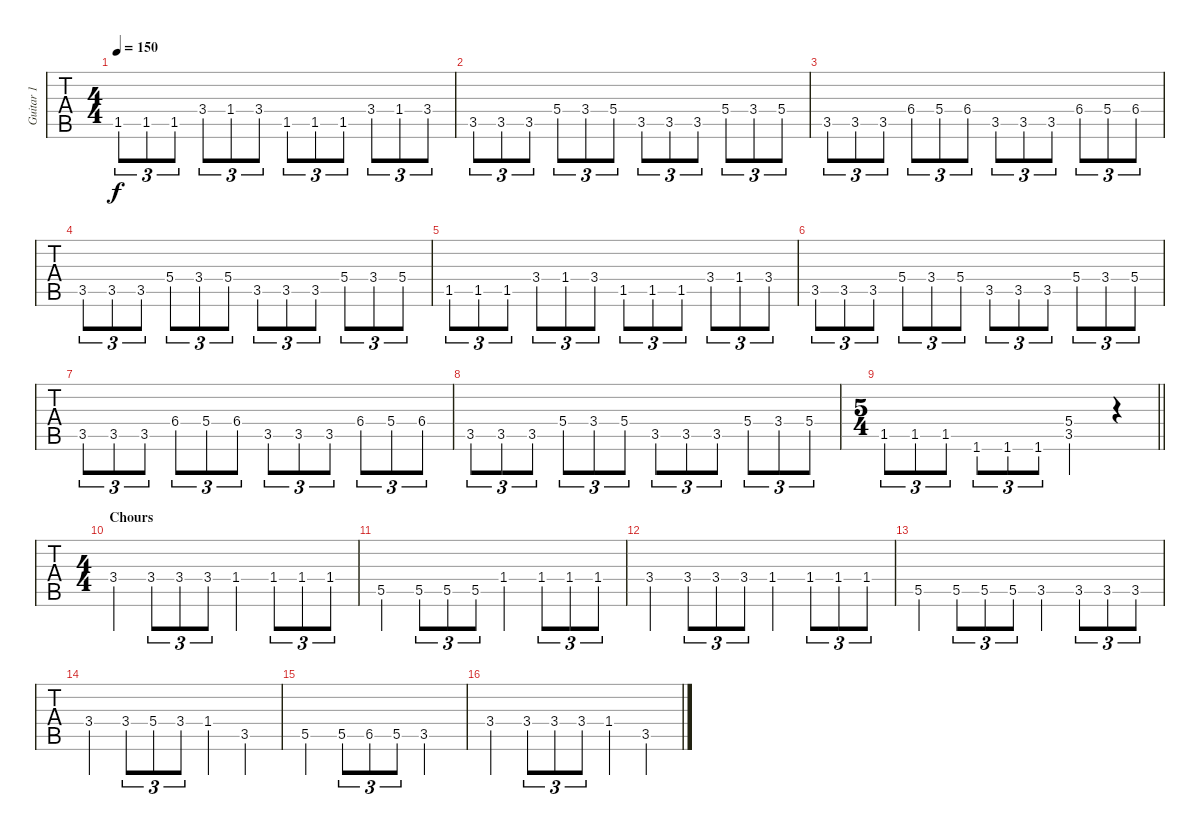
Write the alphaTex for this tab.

\track ("Guitar 1" "Guitar 1") {instrument distortionguitar}
\staff {tabs}
\tuning (E4 B3 G3 D3 A2 E2) {hide}
\ts (4 4)
\tempo 150
\clef g2
\ks c
1.5.8{tu (3 2) dy f} 1.5.8{tu (3 2)} 1.5.8{tu (3 2)} 3.4.8{tu (3 2)} 1.4.8{tu (3 2)} 3.4.8{tu (3 2)} 1.5.8{tu (3 2)} 1.5.8{tu (3 2)} 1.5.8{tu (3 2)} 3.4.8{tu (3 2)} 1.4.8{tu (3 2)} 3.4.8{tu (3 2)} |
3.5.8{tu (3 2)} 3.5.8{tu (3 2)} 3.5.8{tu (3 2)} 5.4.8{tu (3 2)} 3.4.8{tu (3 2)} 5.4.8{tu (3 2)} 3.5.8{tu (3 2)} 3.5.8{tu (3 2)} 3.5.8{tu (3 2)} 5.4.8{tu (3 2)} 3.4.8{tu (3 2)} 5.4.8{tu (3 2)} |
3.5.8{tu (3 2)} 3.5.8{tu (3 2)} 3.5.8{tu (3 2)} 6.4.8{tu (3 2)} 5.4.8{tu (3 2)} 6.4.8{tu (3 2)} 3.5.8{tu (3 2)} 3.5.8{tu (3 2)} 3.5.8{tu (3 2)} 6.4.8{tu (3 2)} 5.4.8{tu (3 2)} 6.4.8{tu (3 2)} |
3.5.8{tu (3 2)} 3.5.8{tu (3 2)} 3.5.8{tu (3 2)} 5.4.8{tu (3 2)} 3.4.8{tu (3 2)} 5.4.8{tu (3 2)} 3.5.8{tu (3 2)} 3.5.8{tu (3 2)} 3.5.8{tu (3 2)} 5.4.8{tu (3 2)} 3.4.8{tu (3 2)} 5.4.8{tu (3 2)} |
1.5.8{tu (3 2)} 1.5.8{tu (3 2)} 1.5.8{tu (3 2)} 3.4.8{tu (3 2)} 1.4.8{tu (3 2)} 3.4.8{tu (3 2)} 1.5.8{tu (3 2)} 1.5.8{tu (3 2)} 1.5.8{tu (3 2)} 3.4.8{tu (3 2)} 1.4.8{tu (3 2)} 3.4.8{tu (3 2)} |
3.5.8{tu (3 2)} 3.5.8{tu (3 2)} 3.5.8{tu (3 2)} 5.4.8{tu (3 2)} 3.4.8{tu (3 2)} 5.4.8{tu (3 2)} 3.5.8{tu (3 2)} 3.5.8{tu (3 2)} 3.5.8{tu (3 2)} 5.4.8{tu (3 2)} 3.4.8{tu (3 2)} 5.4.8{tu (3 2)} |
3.5.8{tu (3 2)} 3.5.8{tu (3 2)} 3.5.8{tu (3 2)} 6.4.8{tu (3 2)} 5.4.8{tu (3 2)} 6.4.8{tu (3 2)} 3.5.8{tu (3 2)} 3.5.8{tu (3 2)} 3.5.8{tu (3 2)} 6.4.8{tu (3 2)} 5.4.8{tu (3 2)} 6.4.8{tu (3 2)} |
3.5.8{tu (3 2)} 3.5.8{tu (3 2)} 3.5.8{tu (3 2)} 5.4.8{tu (3 2)} 3.4.8{tu (3 2)} 5.4.8{tu (3 2)} 3.5.8{tu (3 2)} 3.5.8{tu (3 2)} 3.5.8{tu (3 2)} 5.4.8{tu (3 2)} 3.4.8{tu (3 2)} 5.4.8{tu (3 2)} |
\ts (5 4)
\barLineRight lightlight
1.5.8{tu (3 2)} 1.5.8{tu (3 2)} 1.5.8{tu (3 2)} 1.6.8{tu (3 2)} 1.6.8{tu (3 2)} 1.6.8{tu (3 2)} (5.4 3.5).2 r.4 |
\ts (4 4)
\section ("" "Chours")
3.4.4 3.4.8{tu (3 2)} 3.4.8{tu (3 2)} 3.4.8{tu (3 2)} 1.4.4 1.4.8{tu (3 2)} 1.4.8{tu (3 2)} 1.4.8{tu (3 2)} |
5.5.4 5.5.8{tu (3 2)} 5.5.8{tu (3 2)} 5.5.8{tu (3 2)} 1.4.4 1.4.8{tu (3 2)} 1.4.8{tu (3 2)} 1.4.8{tu (3 2)} |
3.4.4 3.4.8{tu (3 2)} 3.4.8{tu (3 2)} 3.4.8{tu (3 2)} 1.4.4 1.4.8{tu (3 2)} 1.4.8{tu (3 2)} 1.4.8{tu (3 2)} |
5.5.4 5.5.8{tu (3 2)} 5.5.8{tu (3 2)} 5.5.8{tu (3 2)} 3.5.4 3.5.8{tu (3 2)} 3.5.8{tu (3 2)} 3.5.8{tu (3 2)} |
3.4.4 3.4.8{tu (3 2)} 5.4.8{tu (3 2)} 3.4.8{tu (3 2)} 1.4.4 3.5.4 |
5.5.4 5.5.8{tu (3 2)} 6.5.8{tu (3 2)} 5.5.8{tu (3 2)} 3.5.2 |
3.4.4 3.4.8{tu (3 2)} 3.4.8{tu (3 2)} 3.4.8{tu (3 2)} 1.4.4 3.5.4
